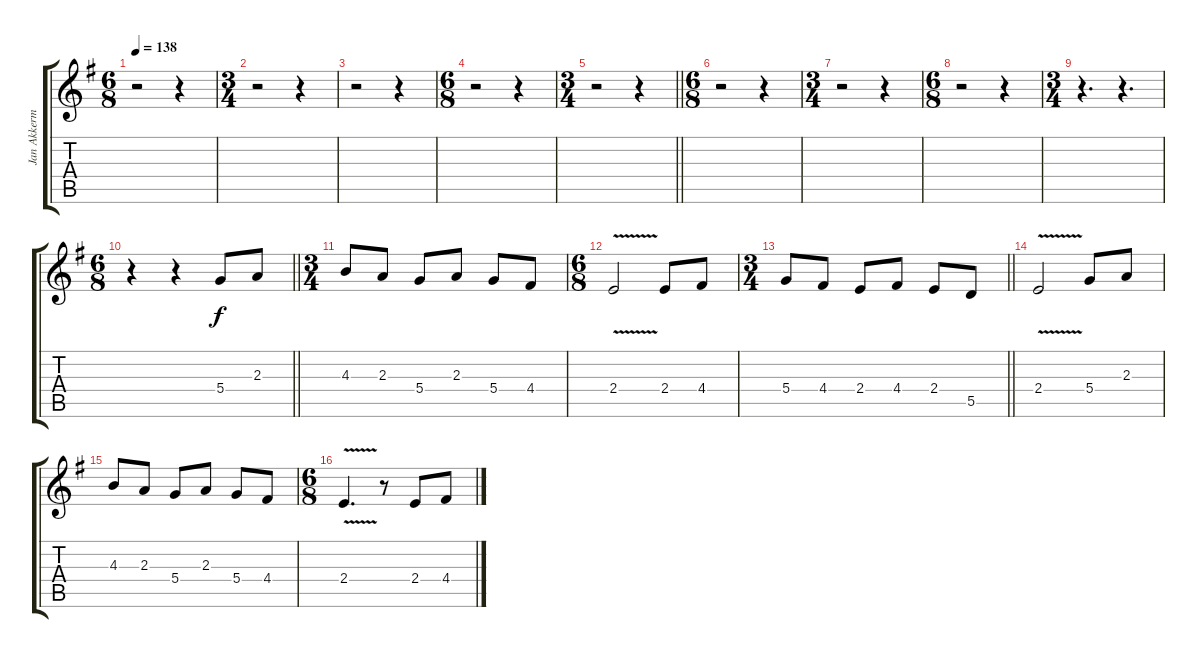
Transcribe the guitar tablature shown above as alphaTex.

\track ("Jan Akkerman Fills" "Jan Akkerm") {instrument overdrivenguitar}
\staff {score tabs}
\tuning (E4 B3 G3 D3 A2 E2) {hide}
\ts (6 8)
\tempo 138
\clef g2
\ks g
r.2{dy f} r.4 |
\ts (3 4)
r.2 r.4 |
r.2 r.4 |
\ts (6 8)
r.2 r.4 |
\ts (3 4)
\barLineRight lightlight
r.2 r.4 |
\ts (6 8)
r.2 r.4 |
\ts (3 4)
r.2 r.4 |
\ts (6 8)
r.2 r.4 |
\ts (3 4)
r.4{d} r.4{d} |
\ts (6 8)
\barLineRight lightlight
r.4 r.4 5.4.8 2.3.8 |
\ts (3 4)
\section ("" " ")
4.3.8 2.3.8 5.4.8 2.3.8 5.4.8 4.4.8 |
\ts (6 8)
2.4{v}.2 2.4.8 4.4.8 |
\ts (3 4)
\barLineRight lightlight
5.4.8 4.4.8 2.4.8 4.4.8 2.4.8 5.5.8 |
2.4{v}.2 5.4.8 2.3.8 |
4.3.8 2.3.8 5.4.8 2.3.8 5.4.8 4.4.8 |
\ts (6 8)
2.4{v}.4{d} r.8 2.4.8 4.4.8
